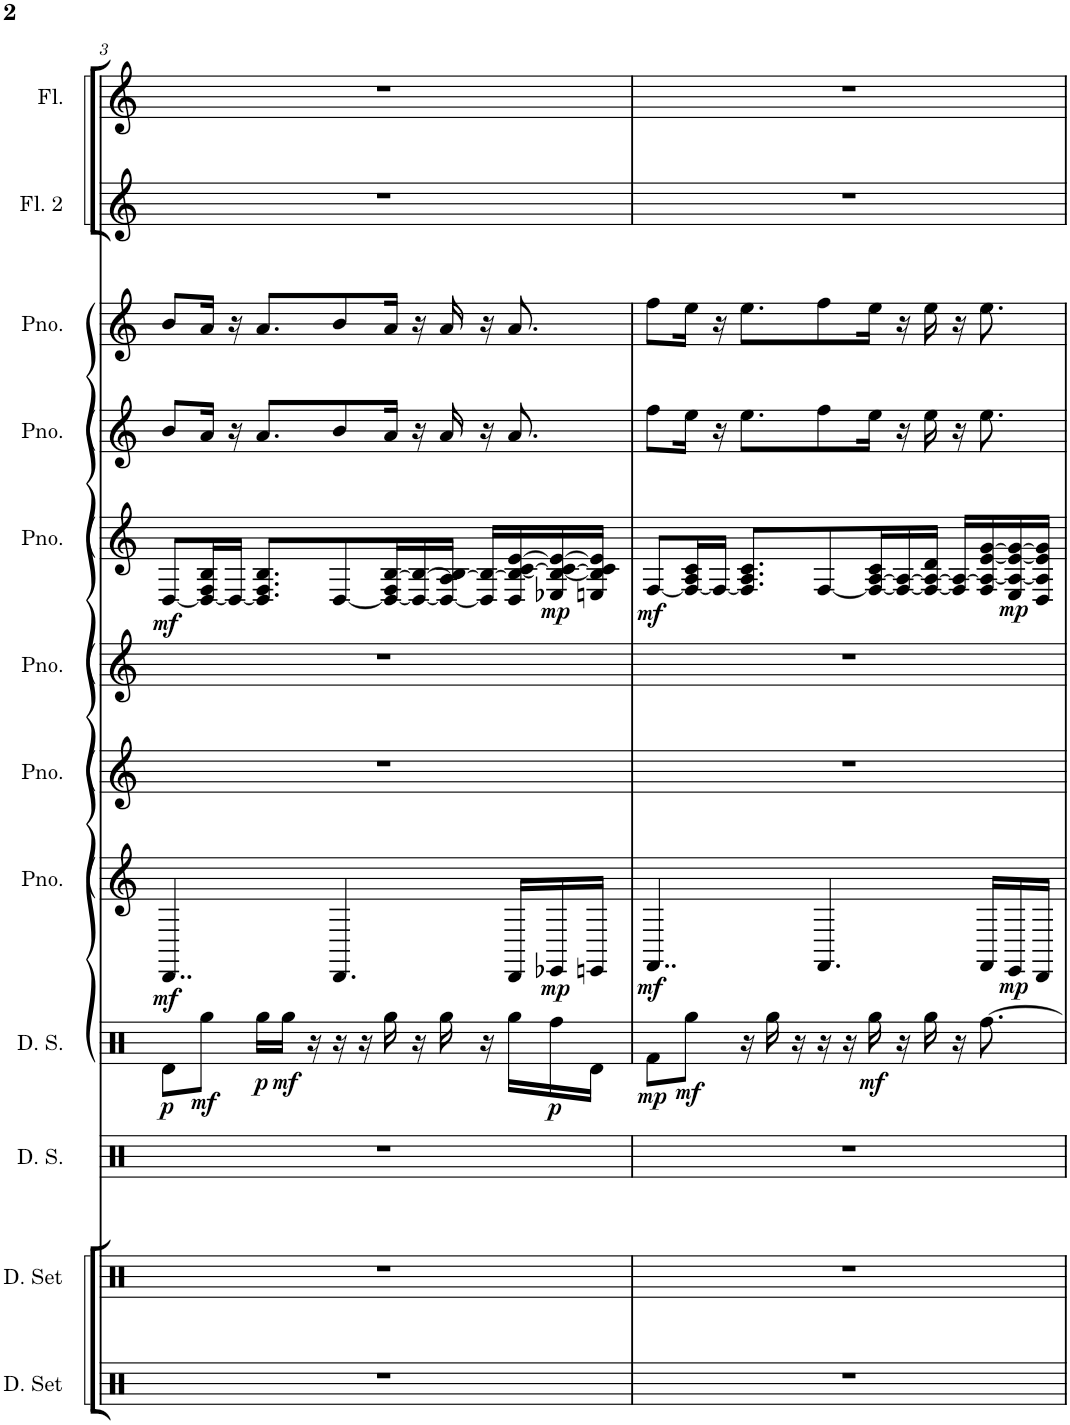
**kern	**kern	**kern	**kern	**dynam	**kern	**dynam	**kern	**kern	**kern	**dynam	**kern	**kern	**kern	**kern
*part12	*part11	*part10	*part9	*part9	*part8	*part8	*part7	*part6	*part5	*part5	*part4	*part3	*part2	*part1
*staff12	*staff11	*staff10	*staff9	*staff9	*staff8	*staff8	*staff7	*staff6	*staff5	*staff5	*staff4	*staff3	*staff2	*staff1
*I"Drumset	*I"Drumset	*I"MDL Drum Set	*I"MDL Drum Set	*	*I"Piano	*	*I"Piano	*I"Piano	*I"Piano	*	*I"Piano	*I"Piano	*I"Flute 2	*I"Flute
*I'D. Set	*I'D. Set	*I'D. S.	*I'D. S.	*	*I'Pno.	*	*I'Pno.	*I'Pno.	*I'Pno.	*	*I'Pno.	*I'Pno.	*I'Fl. 2	*I'Fl.
!!LO:PB:g=z
*clefX	*clefX	*clefX	*clefX	*	*clefG2	*	*clefG2	*clefG2	*clefG2	*	*clefG2	*clefG2	*clefG2	*clefG2
*	*	*	*	*	*Trd-3c-5	*	*Trd-3c-5	*Trd-3c-5	*Trd-3c-5	*	*Trd-3c-5	*Trd-3c-5	*Trd-3c-5	*Trd-3c-5
*k[]	*k[]	*k[]	*k[]	*	*k[]	*	*k[]	*k[]	*k[]	*	*k[]	*k[]	*k[]	*k[]
*M4/4	*M4/4	*M4/4	*M4/4	*	*M4/4	*	*M4/4	*M4/4	*M4/4	*	*M4/4	*M4/4	*M4/4	*M4/4
=3	=3	=3	=3	=3	=3	=3	=3	=3	=3	=3	=3	=3	=3	=3
!	!	!	!	!LO:DY:b	!	!LO:DY:b	!	!	!	!LO:DY:b	!	!	!	!
1r	1r	1r	8Rd\L	p	4..DD/	mf	1r	1r	[8D/L	mf	8b/L	8b/L	1r	1r
!	!	!	!	!LO:DY:b	!	!	!	!	!	!	!	!	!	!
.	.	.	8Rgg\J	mf	.	.	.	.	16D/_ 16F/ 16B/L	.	16a/Jk	16a/Jk	.	.
.	.	.	.	.	.	.	.	.	16D/JJ_	.	16r	16r	.	.
!	!	!	!	!LO:DY:b	!	!	!	!	!	!	!	!	!	!
.	.	.	16Rgg\LL	p	.	.	.	.	8.D/] 8.F/ 8.B/L	.	8.a/L	8.a/L	.	.
!	!	!	!	!LO:DY:b	!	!	!	!	!	!	!	!	!	!
.	.	.	16Rgg\JJ	mf	.	.	.	.	.	.	.	.	.	.
.	.	.	16r	.	.	.	.	.	.	.	.	.	.	.
.	.	.	16r	.	4.DD/	.	.	.	[8D/	.	8b/	8b/	.	.
.	.	.	16r	.	.	.	.	.	.	.	.	.	.	.
.	.	.	16Rgg\	.	.	.	.	.	16D/_ 16F/ [16B/L	.	16a/Jk	16a/Jk	.	.
.	.	.	16r	.	.	.	.	.	16D/_ 16B/_	.	16r	16r	.	.
.	.	.	16Rgg\	.	.	.	.	.	16D/_ 16A/ 16B/_JJ	.	16a/	16a/	.	.
.	.	.	16r	.	.	.	.	.	16D/] 16B/_LL	.	16r	16r	.	.
.	.	.	16Rgg\LL	.	16DD/LL	.	.	.	16D/ 16B/_ [16c/ [16e/	.	8.a/	8.a/	.	.
!	!	!	!	!LO:DY:b	!	!LO:DY:b	!	!	!	!LO:DY:b	!	!	!	!
.	.	.	16Rff\	p	16EE-X/	mp	.	.	16E-X/ 16B/_ 16c/_ 16e/_	mp	.	.	.	.
.	.	.	16Rd\JJ	.	16EEn/JJ	.	.	.	16En/ 16B/] 16c/] 16e/]JJ	.	.	.	.	.
=4	=4	=4	=4	=4	=4	=4	=4	=4	=4	=4	=4	=4	=4	=4
!	!	!	!	!LO:DY:b	!	!LO:DY:b	!	!	!	!LO:DY:b	!	!	!	!
1r	1r	1r	8Rf\L	mp	4..FF/	mf	1r	1r	[8F/L	mf	8ff\L	8ff\L	1r	1r
!	!	!	!	!LO:DY:b	!	!	!	!	!	!	!	!	!	!
.	.	.	8Rgg\J	mf	.	.	.	.	16F/_ 16A/ 16c/L	.	16ee\Jk	16ee\Jk	.	.
.	.	.	.	.	.	.	.	.	16F/JJ_	.	16r	16r	.	.
.	.	.	16r	.	.	.	.	.	8.F/] 8.A/ 8.c/L	.	8.ee\L	8.ee\L	.	.
.	.	.	16Rgg\	.	.	.	.	.	.	.	.	.	.	.
.	.	.	16r	.	.	.	.	.	.	.	.	.	.	.
.	.	.	16r	.	4.FF/	.	.	.	[8F/	.	8ff\	8ff\	.	.
.	.	.	16r	.	.	.	.	.	.	.	.	.	.	.
!	!	!	!	!LO:DY:b	!	!	!	!	!	!	!	!	!	!
.	.	.	16Rgg\	mf	.	.	.	.	16F/_ [16A/ 16c/L	.	16ee\Jk	16ee\Jk	.	.
.	.	.	16r	.	.	.	.	.	16F/_ 16A/_	.	16r	16r	.	.
.	.	.	16Rgg\	.	.	.	.	.	16F/_ 16A/_ 16d/JJ	.	16ee\	16ee\	.	.
.	.	.	16r	.	.	.	.	.	16F/] 16A/_LL	.	16r	16r	.	.
.	.	.	[8.Rff\	.	16FF/LL	.	.	.	16F/ 16A/_ [16e/ [16g/	.	8.ee\	8.ee\	.	.
!	!	!	!	!	!	!LO:DY:b	!	!	!	!LO:DY:b	!	!	!	!
.	.	.	.	.	16EE/	mp	.	.	16E/ 16A/_ 16e/_ 16g/_	mp	.	.	.	.
.	.	.	.	.	16DD/JJ	.	.	.	16D/ 16A/] 16e/] 16g/]JJ	.	.	.	.	.
=	=	=	=	=	=	=	=	=	=	=	=	=	=	=
*-	*-	*-	*-	*-	*-	*-	*-	*-	*-	*-	*-	*-	*-	*-
